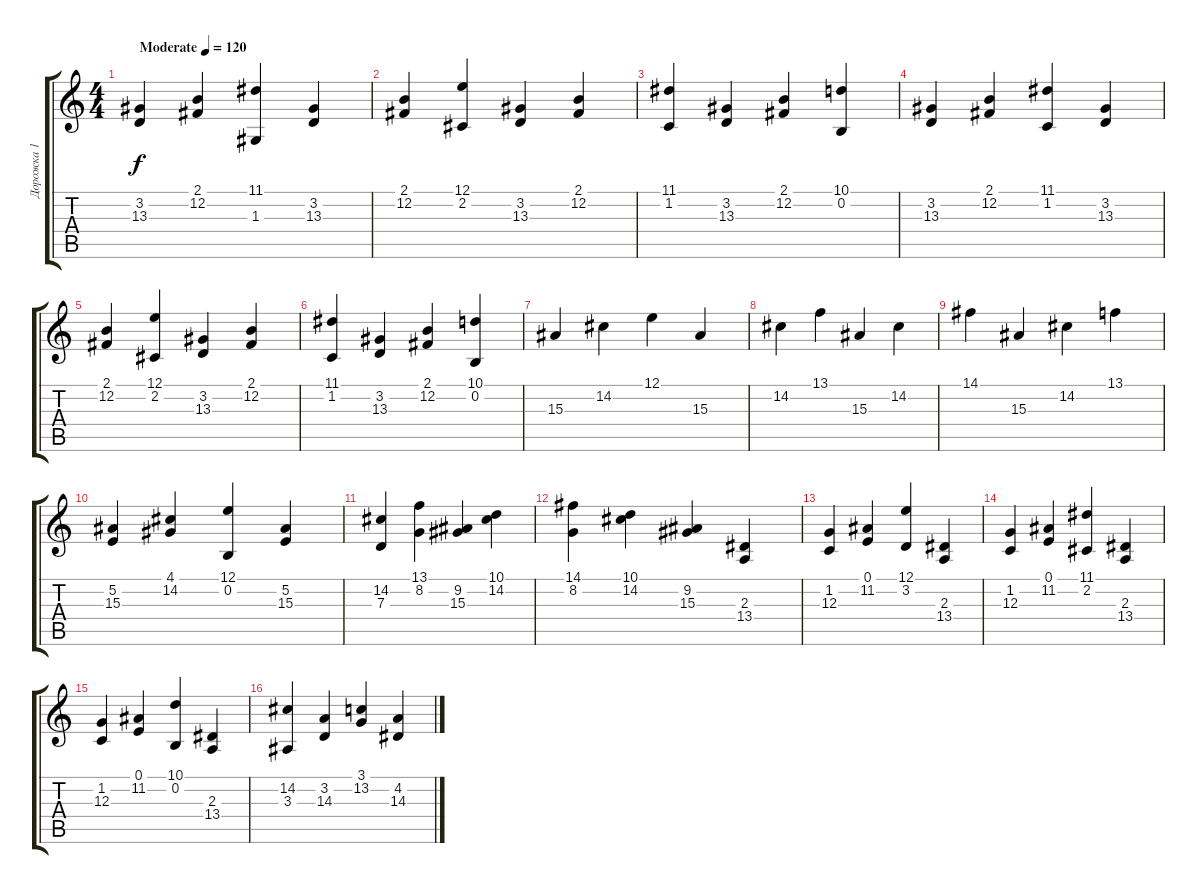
\track ("Дорожка 1" "Дорожка 1") {instrument churchorgan}
\staff {score tabs}
\tuning (E4 B3 G3 D3 A2 E2) {hide}
\ts (4 4)
\tempo (120 "Moderate")
\clef g2
\ks c
(3.2 13.3).4{dy f instrument churchorgan} (2.1 12.2).4 (11.1 1.3).4 (3.2 13.3).4 |
(2.1 12.2).4 (12.1 2.2).4 (3.2 13.3).4 (2.1 12.2).4 |
(11.1 1.2).4 (3.2 13.3).4 (2.1 12.2).4 (10.1 0.2).4 |
(3.2 13.3).4 (2.1 12.2).4 (11.1 1.2).4 (3.2 13.3).4 |
(2.1 12.2).4 (12.1 2.2).4 (3.2 13.3).4 (2.1 12.2).4 |
(11.1 1.2).4 (3.2 13.3).4 (2.1 12.2).4 (10.1 0.2).4 |
15.3.4 14.2.4 12.1.4 15.3.4 |
14.2.4 13.1.4 15.3.4 14.2.4 |
14.1.4 15.3.4 14.2.4 13.1.4 |
(5.2 15.3).4 (4.1 14.2).4 (12.1 0.2).4 (5.2 15.3).4 |
(14.2 7.3).4 (13.1 8.2).4 (9.2 15.3).4 (10.1 14.2).4 |
(14.1 8.2).4 (10.1 14.2).4 (9.2 15.3).4 (2.3 13.4).4 |
(1.2 12.3).4 (0.1 11.2).4 (12.1 3.2).4 (2.3 13.4).4 |
(1.2 12.3).4 (0.1 11.2).4 (11.1 2.2).4 (2.3 13.4).4 |
(1.2 12.3).4 (0.1 11.2).4 (10.1 0.2).4 (2.3 13.4).4 |
(14.2 3.3).4 (3.2 14.3).4 (3.1 13.2).4 (4.2 14.3).4
